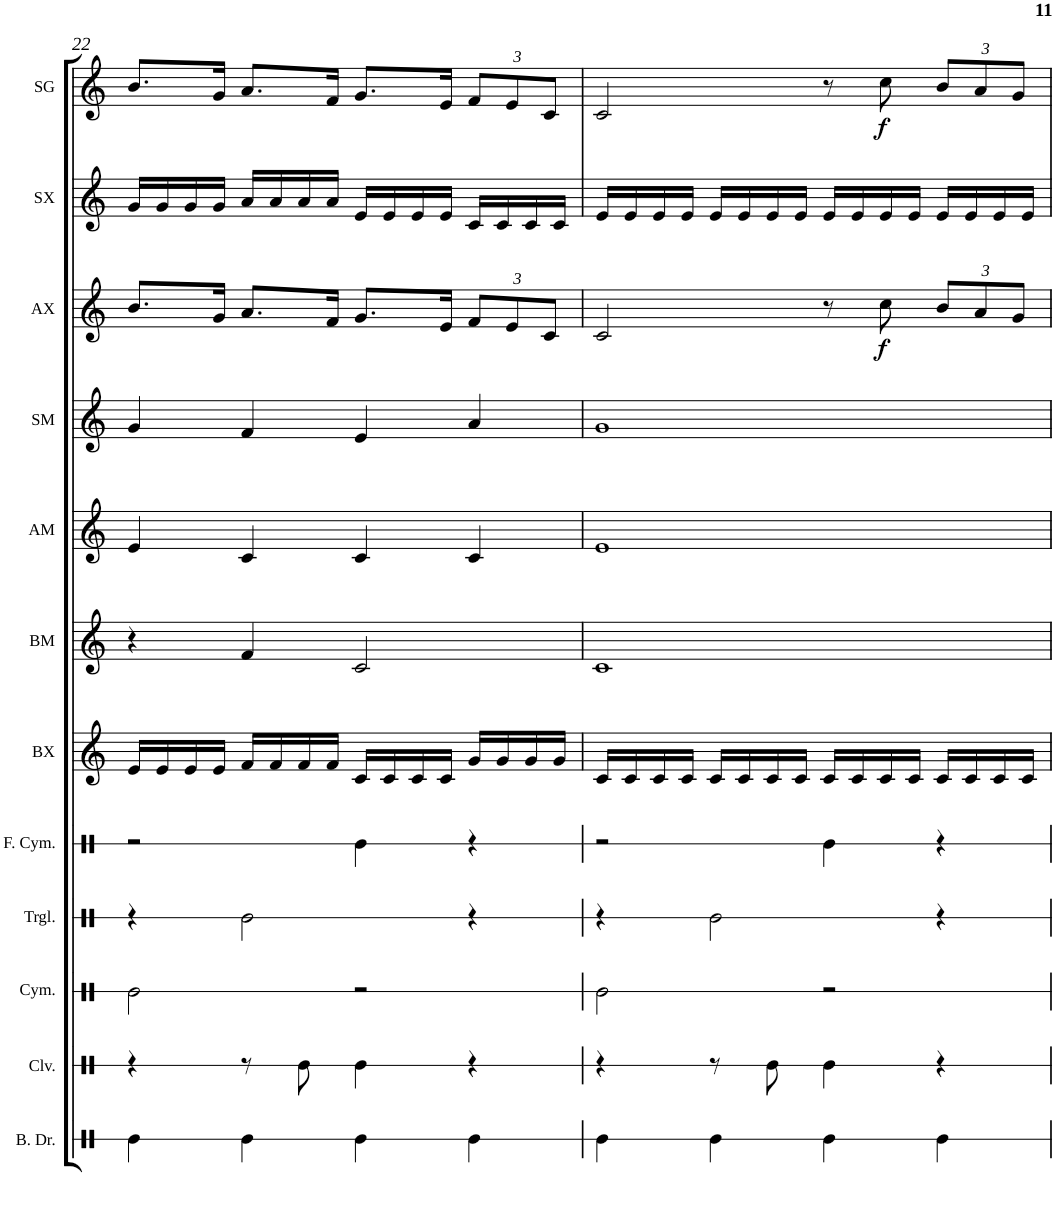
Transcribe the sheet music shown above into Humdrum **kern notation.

**kern	**kern	**kern	**kern	**kern	**kern	**kern	**kern	**kern	**kern	**dynam	**kern	**kern	**dynam
*part12	*part11	*part10	*part9	*part8	*part7	*part6	*part5	*part4	*part3	*part3	*part2	*part1	*part1
*staff12	*staff11	*staff10	*staff9	*staff8	*staff7	*staff6	*staff5	*staff4	*staff3	*staff3	*staff2	*staff1	*staff1
*I"Bass Drum	*I"Claves	*I"Cymbals	*I"Triangle	*I"Finger Cymbals	*I"Bass Xylophone	*I"Bass Metallophone	*I"Alto Metallophone	*I"Soprano Metallophone	*I"Alto Xylophone	*	*I"Soprano Xylophone	*I"Soprano Glockenspiel	*
*I'B. Dr.	*I'Clv.	*I'Cym.	*I'Trgl.	*I'F. Cym.	*I'BX	*I'BM	*I'AM	*I'SM	*I'AX	*	*I'SX	*I'SG	*
!!LO:PB:g=z
*clefX	*clefX	*clefX	*clefX	*clefX	*clefG2	*clefG2	*clefG2	*clefG2	*clefG2	*	*clefG2	*clefG2	*
*	*	*	*	*	*Trd7c12	*Trd7c12	*	*Trd-7c-12	*	*	*Trd-7c-12	*Trd-14c-24	*
*k[]	*k[]	*k[]	*k[]	*k[]	*k[]	*k[]	*k[]	*k[]	*k[]	*	*k[]	*k[]	*
*M4/4	*M4/4	*M4/4	*M4/4	*M4/4	*M4/4	*M4/4	*M4/4	*M4/4	*M4/4	*	*M4/4	*M4/4	*
=22	=22	=22	=22	=22	=22	=22	=22	=22	=22	=22	=22	=22	=22
4Re\	4r	2Re\	4r	2r	16e/LL	4r	4e/	4g/	8.b/L	.	16g/LL	8.b/L	.
.	.	.	.	.	16e/	.	.	.	.	.	16g/	.	.
.	.	.	.	.	16e/	.	.	.	.	.	16g/	.	.
.	.	.	.	.	16e/JJ	.	.	.	16g/Jk	.	16g/JJ	16g/Jk	.
4Re\	8r	.	2Re\	.	16f/LL	4f/	4c/	4f/	8.a/L	.	16a/LL	8.a/L	.
.	.	.	.	.	16f/	.	.	.	.	.	16a/	.	.
.	8Re\	.	.	.	16f/	.	.	.	.	.	16a/	.	.
.	.	.	.	.	16f/JJ	.	.	.	16f/Jk	.	16a/JJ	16f/Jk	.
4Re\	4Re\	2r	.	4Re\	16c/LL	2c/	4c/	4e/	8.g/L	.	16e/LL	8.g/L	.
.	.	.	.	.	16c/	.	.	.	.	.	16e/	.	.
.	.	.	.	.	16c/	.	.	.	.	.	16e/	.	.
.	.	.	.	.	16c/JJ	.	.	.	16e/Jk	.	16e/JJ	16e/Jk	.
*	*	*	*	*	*	*	*	*	*Xbrackettup	*	*	*Xbrackettup	*
4Re\	4r	.	4r	4r	16g/LL	.	4c/	4a/	12f/L	.	16c/LL	12f/L	.
.	.	.	.	.	16g/	.	.	.	.	.	16c/	.	.
.	.	.	.	.	.	.	.	.	12e/	.	.	12e/	.
.	.	.	.	.	16g/	.	.	.	.	.	16c/	.	.
.	.	.	.	.	.	.	.	.	12c/J	.	.	12c/J	.
.	.	.	.	.	16g/JJ	.	.	.	.	.	16c/JJ	.	.
=23	=23	=23	=23	=23	=23	=23	=23	=23	=23	=23	=23	=23	=23
4Re\	4r	2Re\	4r	2r	16c/LL	1c	1e	1g	2c/	.	16e/LL	2c/	.
.	.	.	.	.	16c/	.	.	.	.	.	16e/	.	.
.	.	.	.	.	16c/	.	.	.	.	.	16e/	.	.
.	.	.	.	.	16c/JJ	.	.	.	.	.	16e/JJ	.	.
4Re\	8r	.	2Re\	.	16c/LL	.	.	.	.	.	16e/LL	.	.
.	.	.	.	.	16c/	.	.	.	.	.	16e/	.	.
.	8Re\	.	.	.	16c/	.	.	.	.	.	16e/	.	.
.	.	.	.	.	16c/JJ	.	.	.	.	.	16e/JJ	.	.
4Re\	4Re\	2r	.	4Re\	16c/LL	.	.	.	8r	.	16e/LL	8r	.
.	.	.	.	.	16c/	.	.	.	.	.	16e/	.	.
!	!	!	!	!	!	!	!	!	!	!LO:DY:b	!	!	!LO:DY:b
.	.	.	.	.	16c/	.	.	.	8cc\	f	16e/	8cc\	f
.	.	.	.	.	16c/JJ	.	.	.	.	.	16e/JJ	.	.
4Re\	4r	.	4r	4r	16c/LL	.	.	.	12b/L	.	16e/LL	12b/L	.
.	.	.	.	.	16c/	.	.	.	.	.	16e/	.	.
.	.	.	.	.	.	.	.	.	12a/	.	.	12a/	.
.	.	.	.	.	16c/	.	.	.	.	.	16e/	.	.
.	.	.	.	.	.	.	.	.	12g/J	.	.	12g/J	.
.	.	.	.	.	16c/JJ	.	.	.	.	.	16e/JJ	.	.
=	=	=	=	=	=	=	=	=	=	=	=	=	=
*-	*-	*-	*-	*-	*-	*-	*-	*-	*-	*-	*-	*-	*-
